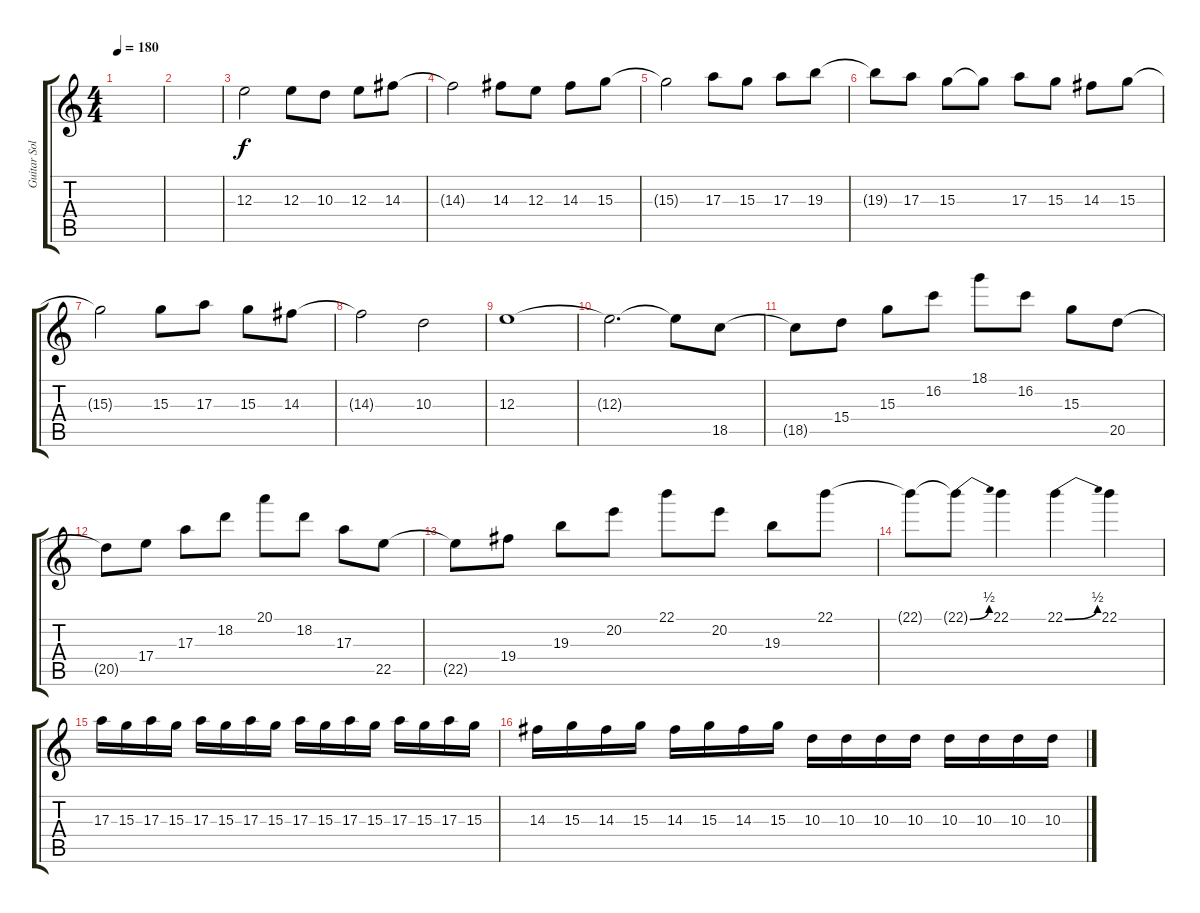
\track ("Guitar Solo (Jona)" "Guitar Sol") {instrument distortionguitar}
\staff {score tabs}
\tuning (Db4 Ab3 E3 B2 Gb2 B1) {hide}
\ts (4 4)
\tempo 180
\clef g2
\ks c
|
|
12.3.2 12.3.8 10.3.8 12.3.8 14.3.8 |
14.3{t}.2 14.3.8 12.3.8 14.3.8 15.3.8 |
15.3{t}.2 17.3.8 15.3.8 17.3.8 19.3.8 |
19.3{t}.8 17.3.8 15.3.8 15.3{t}.8 17.3.8 15.3.8 14.3.8 15.3.8 |
15.3{t}.2 15.3.8 17.3.8 15.3.8 14.3.8 |
14.3{t}.2 10.3.2 |
12.3.1 |
12.3{t}.2{d} 12.3{t}.8 18.5.8 |
18.5{t}.8 15.4.8 15.3.8 16.2.8 18.1.8 16.2.8 15.3.8 20.5.8 |
20.5{t}.8 17.4.8 17.3.8 18.2.8 20.1.8 18.2.8 17.3.8 22.5.8 |
22.5{t}.8 19.4.8 19.3.8 20.2.8 22.1.8 20.2.8 19.3.8 22.1.8 |
22.1{t}.8 22.1{be (bend 0 0 60 2) t}.8 22.1.4 22.1{be (bend 0 0 60 2)}.4 22.1.4 |
17.3.16 15.3.16 17.3.16 15.3.16 17.3.16 15.3.16 17.3.16 15.3.16 17.3.16 15.3.16 17.3.16 15.3.16 17.3.16 15.3.16 17.3.16 15.3.16 |
14.3.16 15.3.16 14.3.16 15.3.16 14.3.16 15.3.16 14.3.16 15.3.16 10.3.16 10.3.16 10.3.16 10.3.16 10.3.16 10.3.16 10.3.16 10.3.16
